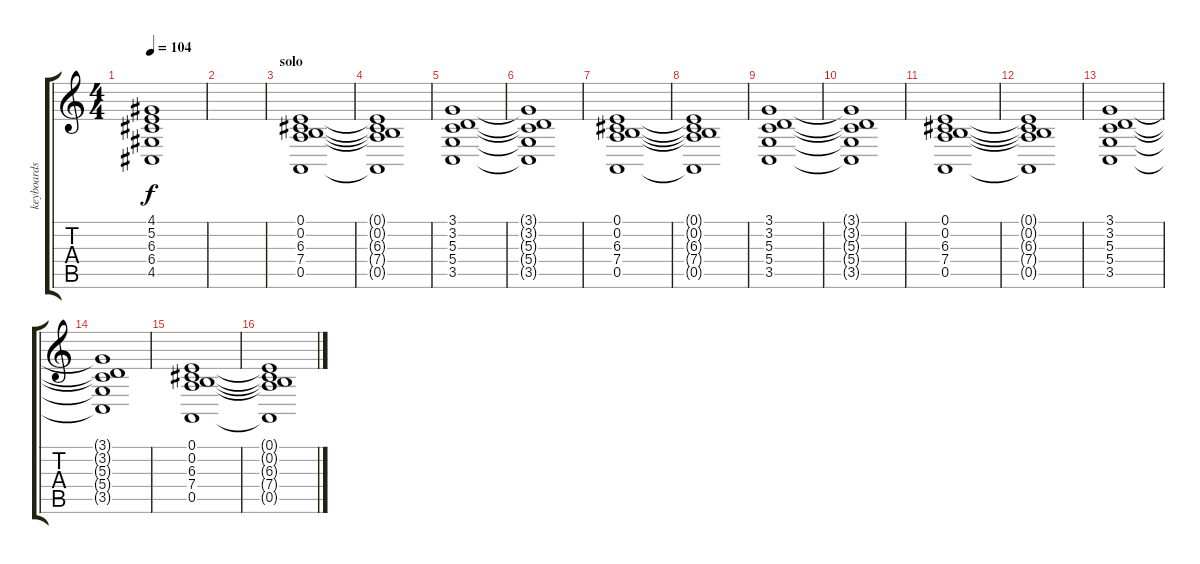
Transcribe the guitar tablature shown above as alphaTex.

\track ("keyboards" "keyboards") {instrument lead1square}
\staff {score tabs}
\tuning (E4 B3 G3 D3 A2 E2) {hide}
\ts (4 4)
\tempo 104
\clef g2
\ks c
(4.1 5.2 6.3 6.4 4.5).1{dy f} |
|
\section ("" "solo")
(0.1 0.2 6.3 7.4 0.5).1 |
(0.1{t} 0.2{t} 6.3{t} 7.4{t} 0.5{t}).1 |
(3.1 3.2 5.3 5.4 3.5).1 |
(3.1{t} 3.2{t} 5.3{t} 5.4{t} 3.5{t}).1 |
(0.1 0.2 6.3 7.4 0.5).1 |
(0.1{t} 0.2{t} 6.3{t} 7.4{t} 0.5{t}).1 |
(3.1 3.2 5.3 5.4 3.5).1 |
(3.1{t} 3.2{t} 5.3{t} 5.4{t} 3.5{t}).1 |
(0.1 0.2 6.3 7.4 0.5).1 |
(0.1{t} 0.2{t} 6.3{t} 7.4{t} 0.5{t}).1 |
(3.1 3.2 5.3 5.4 3.5).1 |
(3.1{t} 3.2{t} 5.3{t} 5.4{t} 3.5{t}).1 |
(0.1 0.2 6.3 7.4 0.5).1 |
(0.1{t} 0.2{t} 6.3{t} 7.4{t} 0.5{t}).1
